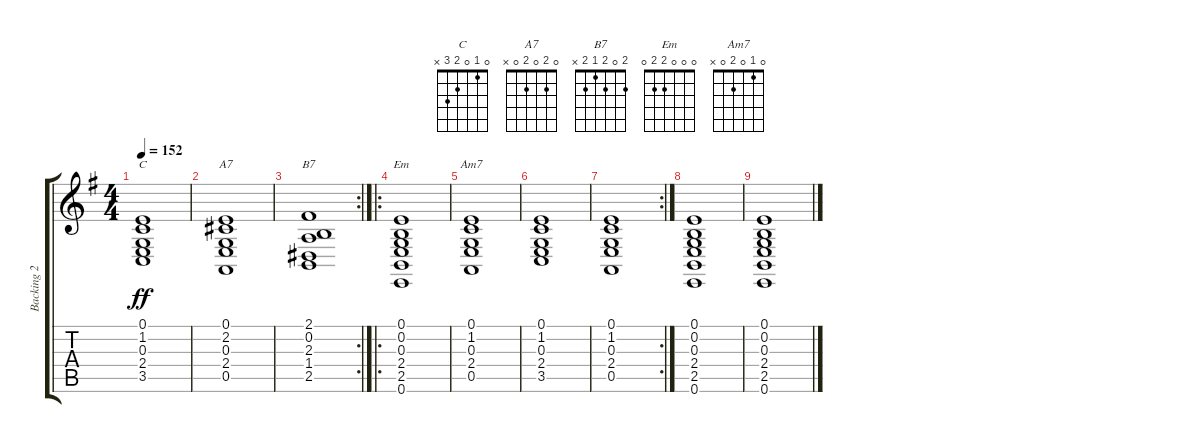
\track ("Backing 2" "Backing 2") {instrument violin}
\staff {score tabs}
\tuning (E4 B3 G3 D3 A2 E2) {hide}
\chord ("C" 0 1 0 2 3 x)
\chord ("A7" 0 2 0 2 0 x)
\chord ("B7" 2 0 2 1 2 x)
\chord ("Em" 0 0 0 2 2 0)
\chord ("Am7" 0 1 0 2 0 x)
\ts (4 4)
\tempo 152
\clef g2
\ks g
(0.1 1.2 0.3 2.4 3.5).1{ch "C" dy ff} |
(0.1 2.2 0.3 2.4 0.5).1{ch "A7"} |
\rc 2
(2.1 0.2 2.3 1.4 2.5).1{ch "B7"} |
\ro
(0.1 0.2 0.3 2.4 2.5 0.6).1{ch "Em"} |
(0.1 1.2 0.3 2.4 0.5).1{ch "Am7"} |
(0.1 1.2 0.3 2.4 3.5).1 |
\rc 2
(0.1 1.2 0.3 2.4 0.5).1 |
(0.1 0.2 0.3 2.4 2.5 0.6).1 |
(0.1 0.2 0.3 2.4 2.5 0.6).1
